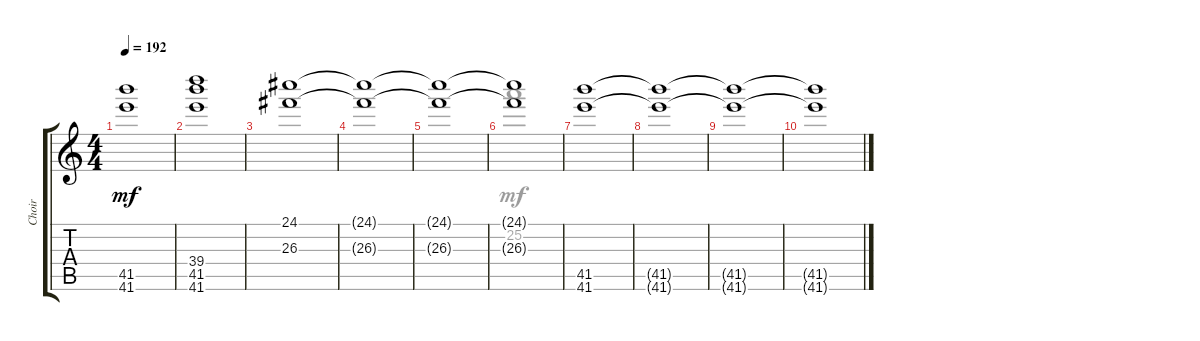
\track ("Choir" "Choir") {instrument electricguitarclean}
\staff {score tabs}
\tuning (Db4 Ab3 E3 B2 Gb2 B1) {hide}
\voice
\ts (4 4)
\tempo 192
\clef g2
\ks aminor
(41.5{t} 41.6{t}).1{dy mf} |
(39.4 41.5 41.6).1 |
(24.1 26.3).1 |
(24.1{t} 26.3{t}).1 |
(24.1{t} 26.3{t}).1 |
(24.1{t} 26.3{t}).1 |
(41.5 41.6).1 |
(41.5{t} 41.6{t}).1 |
(41.5{t} 41.6{t}).1 |
(41.5{t} 41.6{t}).1
\voice
\clef g2
\ottava regular
\simile none
\ks aminor
|
|
|
|
|
25.2.1 |
|
|
|
